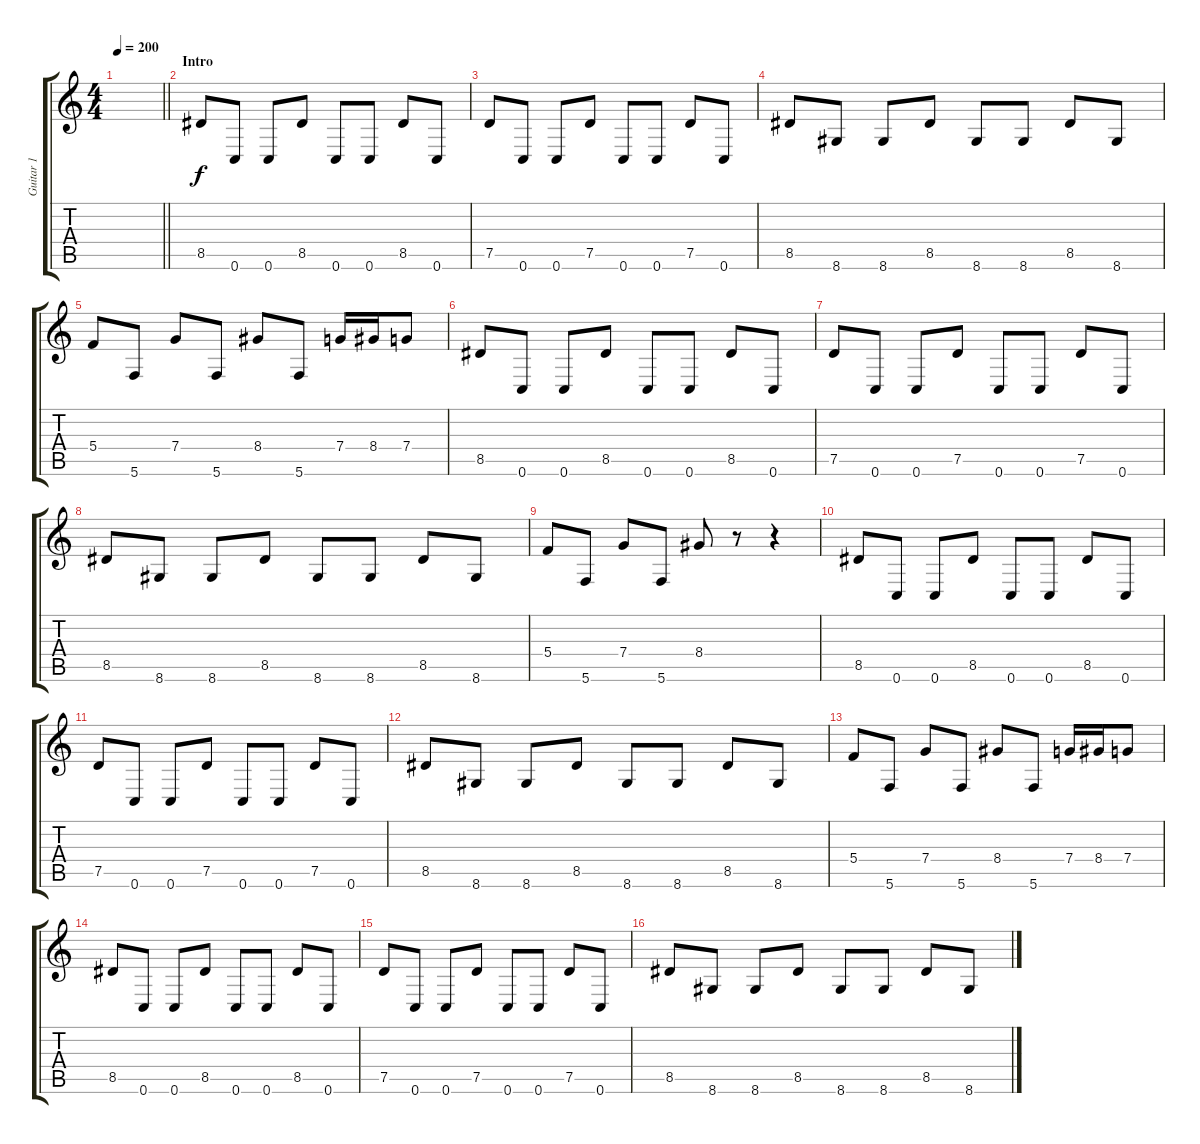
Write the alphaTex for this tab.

\track ("Guitar 1" "Guitar 1") {instrument distortionguitar}
\staff {score tabs}
\tuning (D4 A3 F3 C3 G2 C2) {hide}
\ts (4 4)
\tempo 200
\clef g2
\barLineRight lightlight
\ks c
|
\section ("" "Intro")
8.5.8 0.6.8 0.6.8 8.5.8 0.6.8 0.6.8 8.5.8 0.6.8 |
7.5.8 0.6.8 0.6.8 7.5.8 0.6.8 0.6.8 7.5.8 0.6.8 |
8.5.8 8.6.8 8.6.8 8.5.8 8.6.8 8.6.8 8.5.8 8.6.8 |
5.4.8 5.6.8 7.4.8 5.6.8 8.4.8 5.6.8 7.4.16 8.4.16 7.4.8 |
8.5.8 0.6.8 0.6.8 8.5.8 0.6.8 0.6.8 8.5.8 0.6.8 |
7.5.8 0.6.8 0.6.8 7.5.8 0.6.8 0.6.8 7.5.8 0.6.8 |
8.5.8 8.6.8 8.6.8 8.5.8 8.6.8 8.6.8 8.5.8 8.6.8 |
5.4.8 5.6.8 7.4.8 5.6.8 8.4.8 r.8 r.4 |
8.5.8 0.6.8 0.6.8 8.5.8 0.6.8 0.6.8 8.5.8 0.6.8 |
7.5.8 0.6.8 0.6.8 7.5.8 0.6.8 0.6.8 7.5.8 0.6.8 |
8.5.8 8.6.8 8.6.8 8.5.8 8.6.8 8.6.8 8.5.8 8.6.8 |
5.4.8 5.6.8 7.4.8 5.6.8 8.4.8 5.6.8 7.4.16 8.4.16 7.4.8 |
8.5.8 0.6.8 0.6.8 8.5.8 0.6.8 0.6.8 8.5.8 0.6.8 |
7.5.8 0.6.8 0.6.8 7.5.8 0.6.8 0.6.8 7.5.8 0.6.8 |
8.5.8 8.6.8 8.6.8 8.5.8 8.6.8 8.6.8 8.5.8 8.6.8
